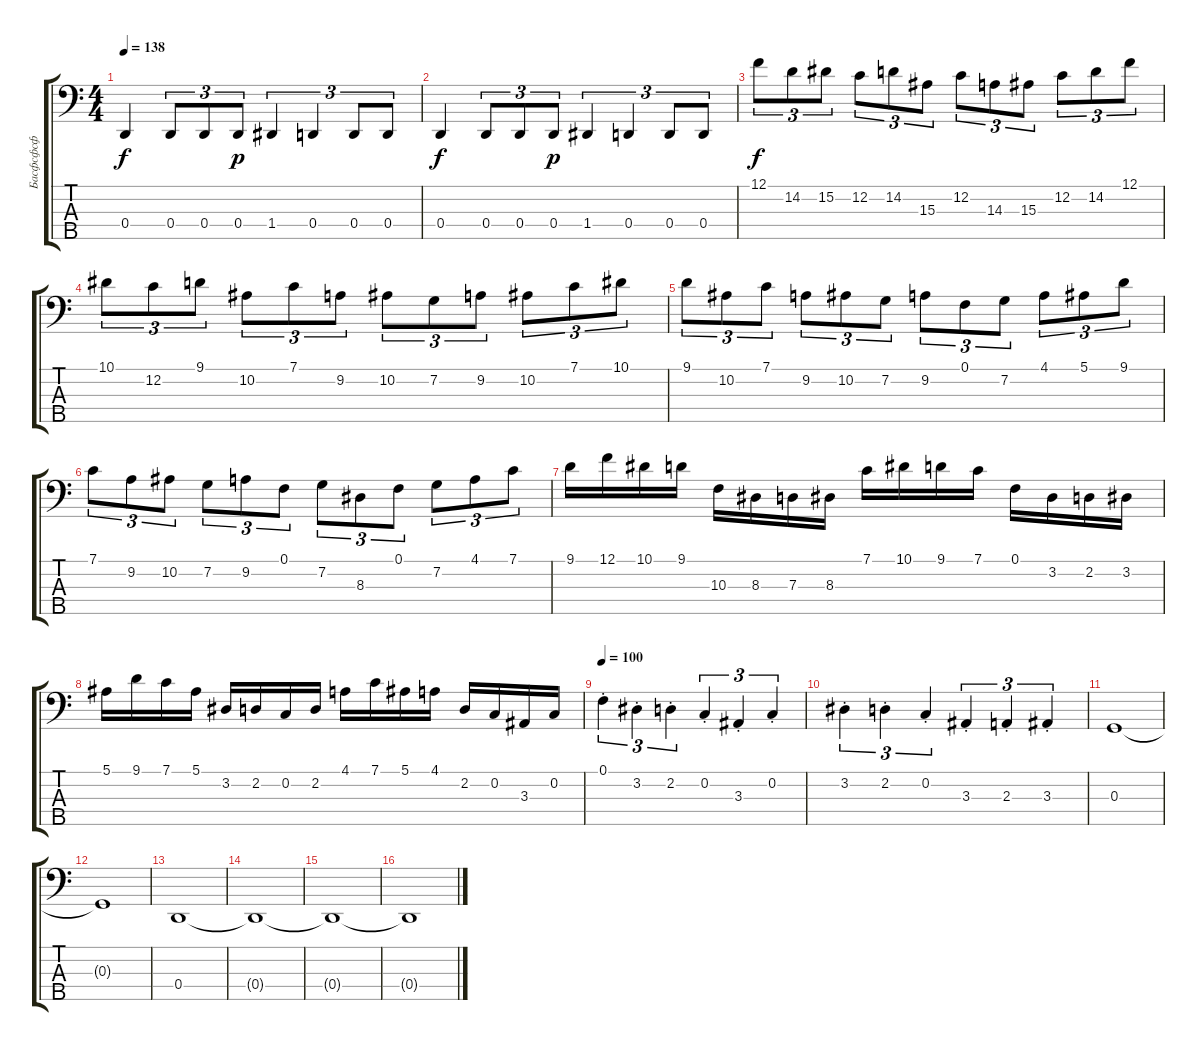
\track ("Басфсфсф" "Басфсфсф") {instrument synthbass2}
\staff {score tabs}
\tuning (F2 C2 G1 D1 A0) {hide}
\ts (4 4)
\tempo 138
\clef f4
\ks c
0.4.4{dy f} 0.4.8{tu (3 2)} 0.4.8{tu (3 2)} 0.4.8{tu (3 2) dy p} 1.4.4{tu (3 2)} 0.4.4{tu (3 2)} 0.4.8{tu (3 2)} 0.4.8{tu (3 2)} |
0.4.4{dy f} 0.4.8{tu (3 2)} 0.4.8{tu (3 2)} 0.4.8{tu (3 2) dy p} 1.4.4{tu (3 2)} 0.4.4{tu (3 2)} 0.4.8{tu (3 2)} 0.4.8{tu (3 2)} |
12.1.8{tu (3 2) dy f volume 12 instrument synthbass2} 14.2.8{tu (3 2)} 15.2.8{tu (3 2)} 12.2.8{tu (3 2)} 14.2.8{tu (3 2)} 15.3.8{tu (3 2)} 12.2.8{tu (3 2)} 14.3.8{tu (3 2)} 15.3.8{tu (3 2)} 12.2.8{tu (3 2)} 14.2.8{tu (3 2)} 12.1.8{tu (3 2)} |
10.1.8{tu (3 2)} 12.2.8{tu (3 2)} 9.1.8{tu (3 2)} 10.2.8{tu (3 2)} 7.1.8{tu (3 2)} 9.2.8{tu (3 2)} 10.2.8{tu (3 2)} 7.2.8{tu (3 2)} 9.2.8{tu (3 2)} 10.2.8{tu (3 2)} 7.1.8{tu (3 2)} 10.1.8{tu (3 2)} |
9.1.8{tu (3 2)} 10.2.8{tu (3 2)} 7.1.8{tu (3 2)} 9.2.8{tu (3 2)} 10.2.8{tu (3 2)} 7.2.8{tu (3 2)} 9.2.8{tu (3 2)} 0.1.8{tu (3 2)} 7.2.8{tu (3 2)} 4.1.8{tu (3 2)} 5.1.8{tu (3 2)} 9.1.8{tu (3 2)} |
7.1.8{tu (3 2)} 9.2.8{tu (3 2)} 10.2.8{tu (3 2)} 7.2.8{tu (3 2)} 9.2.8{tu (3 2)} 0.1.8{tu (3 2)} 7.2.8{tu (3 2)} 8.3.8{tu (3 2)} 0.1.8{tu (3 2)} 7.2.8{tu (3 2)} 4.1.8{tu (3 2)} 7.1.8{tu (3 2)} |
9.1.16 12.1.16 10.1.16 9.1.16 10.3.16 8.3.16 7.3.16 8.3.16 7.1.16 10.1.16 9.1.16 7.1.16 0.1.16 3.2.16 2.2.16 3.2.16 |
5.1.16 9.1.16 7.1.16 5.1.16 3.2.16 2.2.16 0.2.16 2.2.16 4.1.16 7.1.16 5.1.16 4.1.16 2.2.16 0.2.16 3.3.16 0.2.16 |
\tempo 100
0.1{st}.4{tu (3 2)} 3.2{st}.4{tu (3 2)} 2.2{st}.4{tu (3 2)} 0.2{st}.4{tu (3 2)} 3.3{st}.4{tu (3 2)} 0.2{st}.4{tu (3 2)} |
3.2{st}.4{tu (3 2)} 2.2{st}.4{tu (3 2)} 0.2{st}.4{tu (3 2)} 3.3{st}.4{tu (3 2)} 2.3{st}.4{tu (3 2)} 3.3{st}.4{tu (3 2)} |
0.3.1 |
0.3{t}.1 |
0.4.1 |
0.4{t}.1 |
0.4{t}.1 |
0.4{t}.1
